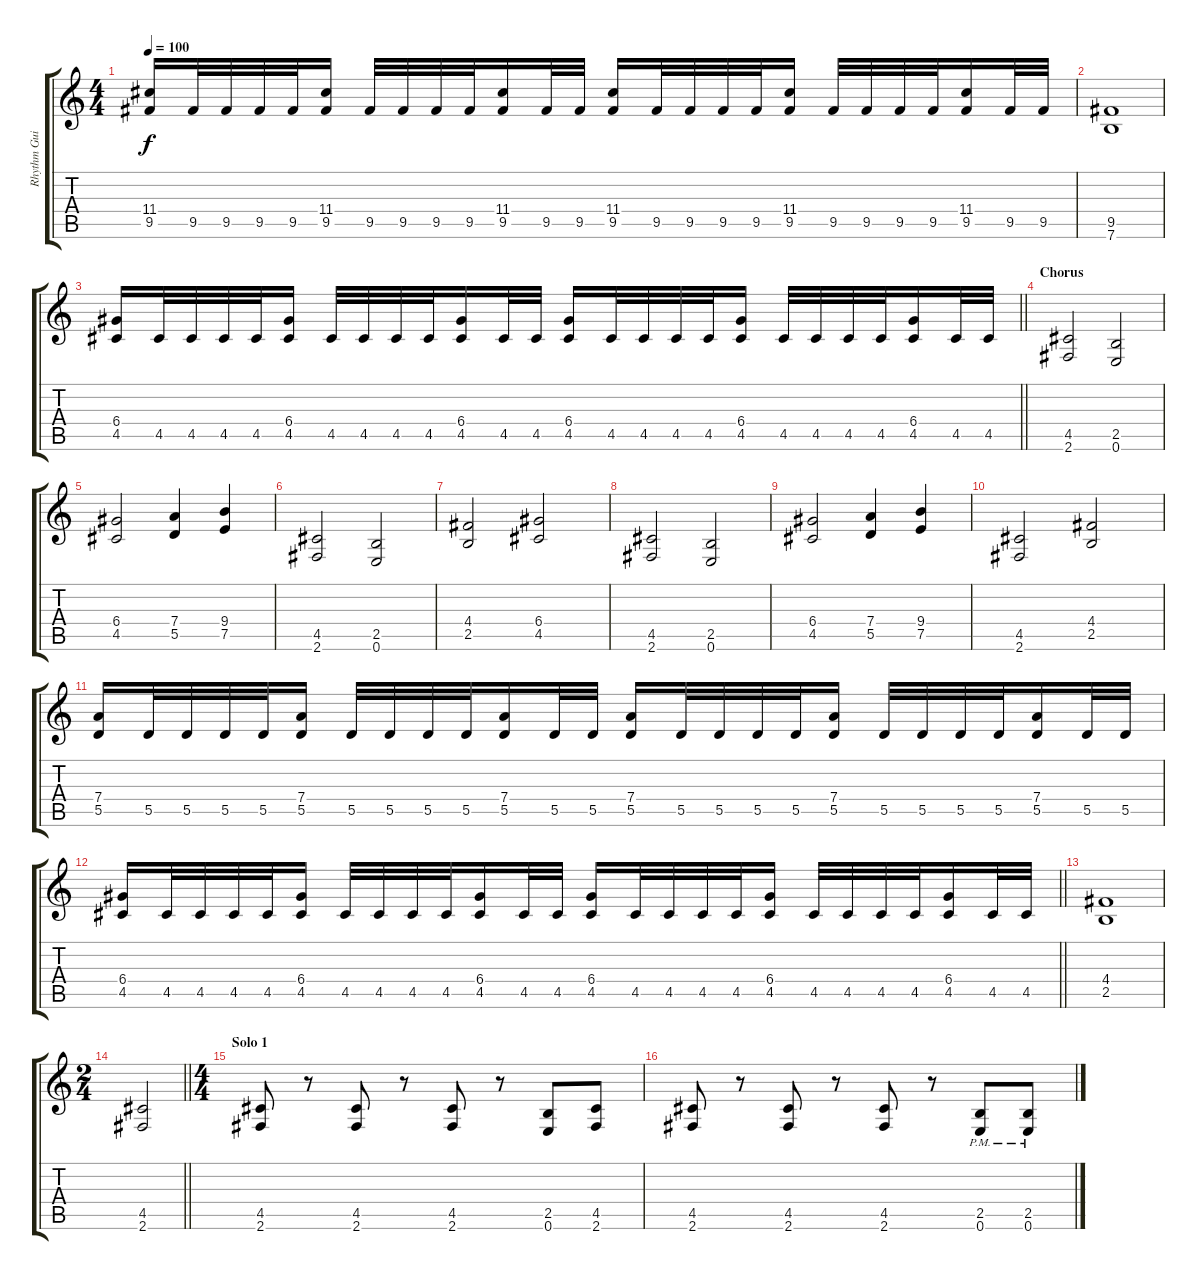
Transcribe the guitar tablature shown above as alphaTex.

\track ("Rhythm Guitar" "Rhythm Gui") {instrument distortionguitar}
\staff {score tabs}
\tuning (E4 B3 G3 D3 A2 E2) {hide}
\ts (4 4)
\tempo 100
\clef g2
\ks c
(11.4 9.5).16{dy f} 9.5.32 9.5.32 9.5.32 9.5.32 (11.4 9.5).16 9.5.32 9.5.32 9.5.32 9.5.32 (11.4 9.5).16 9.5.32 9.5.32 (11.4 9.5).16 9.5.32 9.5.32 9.5.32 9.5.32 (11.4 9.5).16 9.5.32 9.5.32 9.5.32 9.5.32 (11.4 9.5).16 9.5.32 9.5.32 |
(9.5 7.6).1 |
\barLineRight lightlight
(6.4 4.5).16 4.5.32 4.5.32 4.5.32 4.5.32 (6.4 4.5).16 4.5.32 4.5.32 4.5.32 4.5.32 (6.4 4.5).16 4.5.32 4.5.32 (6.4 4.5).16 4.5.32 4.5.32 4.5.32 4.5.32 (6.4 4.5).16 4.5.32 4.5.32 4.5.32 4.5.32 (6.4 4.5).16 4.5.32 4.5.32 |
\section ("" "Chorus")
(4.5 2.6).2 (2.5 0.6).2 |
(6.4 4.5).2 (7.4 5.5).4 (9.4 7.5).4 |
(4.5 2.6).2 (2.5 0.6).2 |
(4.4 2.5).2 (6.4 4.5).2 |
(4.5 2.6).2 (2.5 0.6).2 |
(6.4 4.5).2 (7.4 5.5).4 (9.4 7.5).4 |
(4.5 2.6).2 (4.4 2.5).2 |
(7.4 5.5).16 5.5.32 5.5.32 5.5.32 5.5.32 (7.4 5.5).16 5.5.32 5.5.32 5.5.32 5.5.32 (7.4 5.5).16 5.5.32 5.5.32 (7.4 5.5).16 5.5.32 5.5.32 5.5.32 5.5.32 (7.4 5.5).16 5.5.32 5.5.32 5.5.32 5.5.32 (7.4 5.5).16 5.5.32 5.5.32 |
\barLineRight lightlight
(6.4 4.5).16 4.5.32 4.5.32 4.5.32 4.5.32 (6.4 4.5).16 4.5.32 4.5.32 4.5.32 4.5.32 (6.4 4.5).16 4.5.32 4.5.32 (6.4 4.5).16 4.5.32 4.5.32 4.5.32 4.5.32 (6.4 4.5).16 4.5.32 4.5.32 4.5.32 4.5.32 (6.4 4.5).16 4.5.32 4.5.32 |
(4.4 2.5).1 |
\ts (2 4)
\barLineRight lightlight
(4.5 2.6).2 |
\ts (4 4)
\section ("" "Solo 1")
(4.5 2.6).8 r.8 (4.5 2.6).8 r.8 (4.5 2.6).8 r.8 (2.5 0.6).8 (4.5 2.6).8 |
(4.5 2.6).8 r.8 (4.5 2.6).8 r.8 (4.5 2.6).8 r.8 (2.5 0.6{pm}).8 (2.5 0.6{pm}).8
